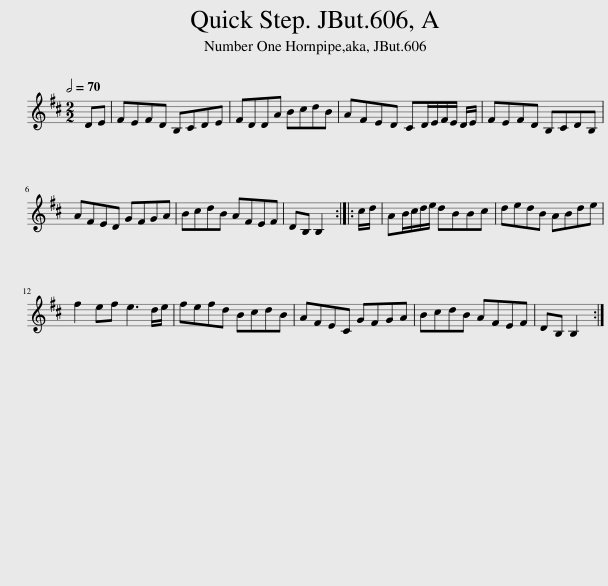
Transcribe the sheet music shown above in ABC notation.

X:1
L:1/8
Q:1/2=70
M:2/2
I:linebreak $
K:D
V:1 treble
V:1
 DE | FEFD B,CDE | FDDA BcdB | AFED CD/E/F/E/ D/E/ | FEFD B,CDB, |$ %5
 AFED GFGA | BcdB AFEF | DB, B,2 :: c/d/ | AB/c/d/e/ dBBc | %10
 dedB ABde |$ f2 ef e3 d/e/ | fefd BcdB | AFEC GFGA | BcdB AFEF | %15
 DB, B,2 :| %16
